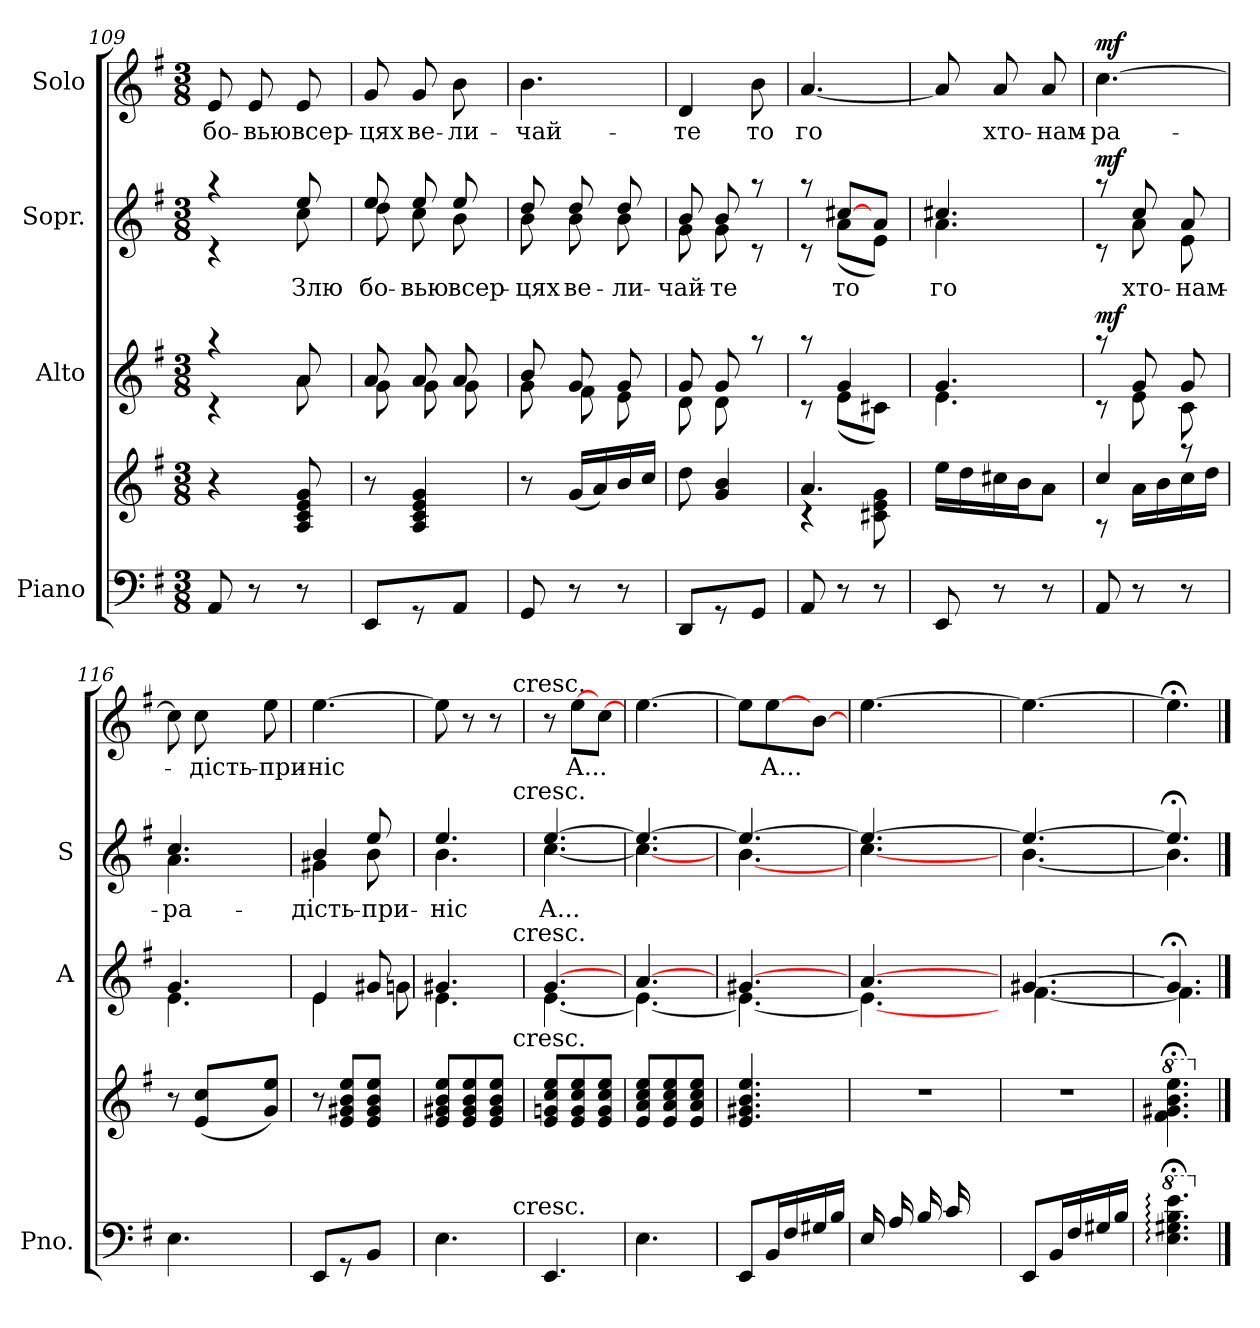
**kern	**kern	**dynam	**kern	**dynam	**kern	**text	**dynam	**kern	**text	**dynam
*part4	*part4	*part4	*part3	*part3	*part2	*part2	*part2	*part1	*part1	*part1
*staff5	*staff4	*staff4/5	*staff3	*staff3	*staff2	*staff2	*staff2	*staff1	*staff1	*staff1
*I"Piano	*	*	*I"Alto	*	*I"Sopr.	*	*	*I"Solo	*	*
*I'Pno.	*	*	*I'A	*	*I'S	*	*	*	*	*
!!LO:PB:g=z
*clefF4	*clefG2	*	*clefG2	*	*clefG2	*	*	*clefG2	*	*
*k[f#]	*k[f#]	*	*k[f#]	*	*k[f#]	*	*	*k[f#]	*	*
*e:	*e:	*	*e:	*	*e:	*	*	*e:	*	*
*M3/8	*M3/8	*	*M3/8	*	*M3/8	*	*	*M3/8	*	*
=109	=109	=109	=109	=109	=109	=109	=109	=109	=109	=109
*	*	*	*^	*	*^	*	*	*	*	*
!	!	!	!	!	!	!	!	!	!	!	!LO:LY:b	!
8AA/	4r	.	4raa	4rc	.	4raa	4rc	.	.	8e/	бо-	.
!	!	!	!	!	!	!	!	!	!	!	!LO:LY:b	!
8r	.	.	.	.	.	.	.	.	.	8e/	-вью	.
!	!	!	!	!	!	!	!	!LO:LY:b	!	!	!LO:LY:b	!
8r	8A/ 8c/ 8e/ 8g/	.	8a/	8a\	.	8ee/	8cc\	Злю	.	8e/	всер-	.
=110	=110	=110	=110	=110	=110	=110	=110	=110	=110	=110	=110	=110
!	!	!	!	!	!	!	!	!LO:LY:b	!	!	!LO:LY:b	!
8EE/L	8r	.	8a/	8g\	.	8ee/	8dd\	бо-	.	8g/	-цях	.
!	!	!	!	!	!	!	!	!LO:LY:b	!	!	!LO:LY:b	!
8r	4A/ 4c/ 4e/ 4g/	.	8a/	8g\	.	8ee/	8cc\	-вью	.	8g/	ве-	.
!	!	!	!	!	!	!	!	!LO:LY:b	!	!	!LO:LY:b	!
8AA/J	.	.	8a/	8g\	.	8ee/	8b\	всер-	.	8b\	-ли-	.
=111	=111	=111	=111	=111	=111	=111	=111	=111	=111	=111	=111	=111
!	!	!	!	!	!	!	!	!LO:LY:b	!	!	!LO:LY:b	!
8GG/	8r	.	8b/	8g\	.	8dd/	8b\	-цях	.	4.b\	-чай-	.
!	!	!	!	!	!	!	!	!LO:LY:b	!	!	!	!
8r	(<16g/LL	.	8g/	8f#\	.	8dd/	8b\	ве-	.	.	.	.
.	16a/)	.	.	.	.	.	.	.	.	.	.	.
!	!	!	!	!	!	!	!	!LO:LY:b	!	!	!	!
8r	16b/	.	8g/	8e\	.	8dd/	8b\	-ли-	.	.	.	.
.	16cc/JJ	.	.	.	.	.	.	.	.	.	.	.
=112	=112	=112	=112	=112	=112	=112	=112	=112	=112	=112	=112	=112
!	!	!	!	!	!	!	!	!LO:LY:b	!	!	!LO:LY:b	!
8DD/L	8dd\	.	8g/	8d\	.	8b/	8g\	-чай-	.	4d/	-те	.
!	!	!	!	!	!	!	!	!LO:LY:b	!	!	!	!
8r	4g/ 4b/	.	8g/	8d\	.	8b/	8g\	-те	.	.	.	.
!	!	!	!	!	!	!	!	!	!	!	!LO:LY:b	!
8GG/J	.	.	8raa	8ryy	.	8raa	8rc	.	.	8b\	то	.
=113	=113	=113	=113	=113	=113	=113	=113	=113	=113	=113	=113	=113
*	*^	*	*	*	*	*	*	*	*	*	*	*
!	!	!	!	!	!	!	!	!	!	!	!	!LO:LY:b	!
8AA/	4.a/	4rB	.	8raa	8rc	.	8raa	8rc	.	.	[4.a/	го	.
!	!	!	!	!	!	!	!	!	!LO:LY:b	!	!	!	!
8r	.	.	.	4g/	(<8e\L	.	[>8cc#X/L	(<8a\L	то	.	.	.	.
8r	.	8c#X\ 8e\ 8g\	.	.	8c#X\J)	.	8a/J	8e\J)	.	.	.	.	.
=114	=114	=114	=114	=114	=114	=114	=114	=114	=114	=114	=114	=114	=114
!	!	!	!	!	!	!	!	!	!LO:LY:b	!	!	!	!
*	*v	*v	*	*	*	*	*	*	*	*	*	*	*
8EE/	16ee\LL	.	4.g/	4.e\	.	4.cc#X/	4.a\	го	.	8a/]	.	.
.	16dd\	.	.	.	.	.	.	.	.	.	.	.
!	!	!	!	!	!	!	!	!	!	!	!LO:LY:b	!
8r	16cc#X\	.	.	.	.	.	.	.	.	8a/	хто-	.
.	16b\J	.	.	.	.	.	.	.	.	.	.	.
!	!	!	!	!	!	!	!	!	!	!	!LO:LY:b	!
8r	8a\J	.	.	.	.	.	.	.	.	8a/	-нам-	.
!!LO:LB:g=z
=115	=115	=115	=115	=115	=115	=115	=115	=115	=115	=115	=115	=115
*	*^	*	*	*	*	*	*	*	*	*	*	*
!	!	!	!LO:DY:a=2	!	!	!	!	!	!	!	!	!LO:LY:b	!
!	!	!	!LO:DY:n=1:a	!	!	!LO:DY:a	!	!	!	!LO:DY:a	!	!	!LO:DY:a
8AA/	4cc/	8rA	mf mf	8raa	8rc	mf	8raa	8rc	.	mf	[4.cc\	-ра-	mf
!	!	!	!	!	!	!	!	!	!LO:LY:b	!	!	!	!
8r	.	16a\LL	.	8g/	8e\	.	8cc/	8a\	хто-	.	.	.	.
.	.	16b\	.	.	.	.	.	.	.	.	.	.	.
!	!	!	!	!	!	!	!	!	!LO:LY:b	!	!	!	!
8r	8raa	16cc\	.	8g/	8c\	.	8a/	8e\	-нам-	.	.	.	.
.	.	16dd\JJ	.	.	.	.	.	.	.	.	.	.	.
=116	=116	=116	=116	=116	=116	=116	=116	=116	=116	=116	=116	=116	=116
!	!	!	!	!	!	!	!	!	!LO:LY:b	!	!	!	!
*	*v	*v	*	*	*	*	*	*	*	*	*	*	*
4.E\	8r	.	4.g/	4.e\	.	4.cc/	4.a\	-ра-	.	8cc\]	.	.
!	!	!	!	!	!	!	!	!	!	!	!LO:LY:b	!
.	(<8e/ 8cc/L	.	.	.	.	.	.	.	.	8cc\	-дість-	.
!	!	!	!	!	!	!	!	!	!	!	!LO:LY:b	!
.	8g/ 8ee/J)	.	.	.	.	.	.	.	.	8ee\	-при-	.
=117	=117	=117	=117	=117	=117	=117	=117	=117	=117	=117	=117	=117
!	!	!	!	!	!	!	!	!LO:LY:b	!	!	!LO:LY:b	!
8EE/L	8r	.	4e/	4e\	.	4b/	4g#X\	-дість-	.	[4.ee\	-ніс	.
8r	8e/ 8g#X/ 8b/ 8ee/L	.	.	.	.	.	.	.	.	.	.	.
!	!	!	!	!	!	!	!	!LO:LY:b	!	!	!	!
8BB/J	8e/ 8g#/ 8b/ 8ee/J	.	8g#X/	8gn\	.	8ee/	8b\	-при-	.	.	.	.
=118	=118	=118	=118	=118	=118	=118	=118	=118	=118	=118	=118	=118
!	!	!	!	!	!	!	!	!LO:LY:b	!	!	!	!
*^	*^	*	*	*^	*	*	*^	*	*	*^	*	*
4.E\	4ryy	8e/ 8g#X/ 8b/ 8ee/L	4ryy	.	4.g#X/	4.e\	4ryy	.	4.ee/	4.b\	4ryy	-ніс	.	8ee\]	4ryy	.	.
.	.	8e/ 8g#/ 8b/ 8ee/	.	.	.	.	.	.	.	.	.	.	.	8r	.	.	.
.	16.ryy	8e/ 8g#/ 8b/ 8ee/J	16.ryy	.	.	.	16.ryy	.	.	.	16.ryy	.	.	8r	16.ryy	.	.
!	!	!	!	!	!	!	!	!	!	!	!	!	!	!	!LO:TX:a:t=cresc.	!	!
!	!	!	!	!	!	!	!	!	!	!	!LO:TX:a:t=cresc.	!	!	!	!	!	!
!	!	!	!	!	!	!	!LO:TX:a:t=cresc.	!	!	!	!	!	!	!	!	!	!
!	!	!	!LO:TX:a:t=cresc.	!	!	!	!	!	!	!	!	!	!	!	!	!	!
!	!LO:TX:a:t=cresc.	!	!	!	!	!	!	!	!	!	!	!	!	!	!	!	!
.	32ryy	.	32ryy	.	.	.	32ryy	.	.	.	32ryy	.	.	.	32ryy	.	.
=119	=119	=119	=119	=119	=119	=119	=119	=119	=119	=119	=119	=119	=119	=119	=119	=119	=119
!	!	!	!	!	!	!	!	!	!	!	!	!LO:LY:b	!	!	!	!	!
*v	*v	*	*	*	*	*v	*v	*	*	*v	*v	*	*	*v	*v	*	*
*	*v	*v	*	*	*	*	*	*	*	*	*	*	*
4.EE/	8e/ 8gn/ 8cc/ 8ee/L	.	[>4.g/	[<4.e\	.	[>4.ee/	[<4.cc\	А...	.	8r	.	.
!	!	!	!	!	!	!	!	!	!	!	!LO:LY:b	!
.	8e/ 8g/ 8cc/ 8ee/	.	.	.	.	.	.	.	.	[8ee\L	А...	.
.	8e/ 8g/ 8cc/ 8ee/J	.	.	.	.	.	.	.	.	[8cc\J	.	.
!!LO:PB:g=z
=120	=120	=120	=120	=120	=120	=120	=120	=120	=120	=120	=120	=120
4.E\	8e/ 8a/ 8cc/ 8ee/L	.	[>4.a/	4.e\_	.	4.ee/_	4.cc\_	.	.	[4.ee\	.	.
.	8e/ 8a/ 8cc/ 8ee/	.	.	.	.	.	.	.	.	.	.	.
.	8e/ 8a/ 8cc/ 8ee/J	.	.	.	.	.	.	.	.	.	.	.
=121	=121	=121	=121	=121	=121	=121	=121	=121	=121	=121	=121	=121
8EE/L	4.e/ 4.g#X/ 4.b/ 4.ee/	.	[>4.g#X/	4.e\_	.	4.ee/_	[<4.b\	.	.	8ee\L]	.	.
!	!	!	!	!	!	!	!	!	!	!	!LO:LY:b	!
16BB/L	.	.	.	.	.	.	.	.	.	[8ee\	А...	.
16F#/	.	.	.	.	.	.	.	.	.	.	.	.
16G#X/	.	.	.	.	.	.	.	.	.	[8b\J	.	.
16B/JJ	.	.	.	.	.	.	.	.	.	.	.	.
=122	=122	=122	=122	=122	=122	=122	=122	=122	=122	=122	=122	=122
*	*^	*	*	*	*	*	*	*	*	*	*	*
(>16E/LL	4.r	4ryy	.	[>4.a/	4.e\_	.	4.ee/_	[<4.cc\	.	.	[4.ee\	.	.
16A/	.	.	.	.	.	.	.	.	.	.	.	.	.
16B/	.	.	.	.	.	.	.	.	.	.	.	.	.
16c/	.	.	.	.	.	.	.	.	.	.	.	.	.
8ryy	.	16e\	.	.	.	.	.	.	.	.	.	.	.
.	.	16f#\JJ)	.	.	.	.	.	.	.	.	.	.	.
*	*v	*v	*	*	*	*	*	*	*	*	*	*	*
=123	=123	=123	=123	=123	=123	=123	=123	=123	=123	=123	=123	=123
8EE/L	4.r	.	[>4.g#X/	[<4.f#\	.	4.ee/_	[<4.b\	.	.	4.ee\_	.	.
16BB/L	.	.	.	.	.	.	.	.	.	.	.	.
16F#/	.	.	.	.	.	.	.	.	.	.	.	.
16G#X/	.	.	.	.	.	.	.	.	.	.	.	.
16B/JJ	.	.	.	.	.	.	.	.	.	.	.	.
=124	=124	=124	=124	=124	=124	=124	=124	=124	=124	=124	=124	=124
*8va	*	*	*	*	*	*	*	*	*	*	*	*
*	*8va	*	*	*	*	*	*	*	*	*	*	*
4.e\:;< 4.g#X\:;< 4.b\:;< 4.ee\:;<	4.ff#\;< 4.gg#X\;< 4.bb\;< 4.eee\;<	.	4.g#;</]	4.f#\]	.	4.ee;</]	4.b\]	.	.	4.ee;<\]	.	.
*X8va	*	*	*	*	*	*	*	*	*	*	*	*
*	*X8va	*	*	*	*	*	*	*	*	*	*	*
*	*	*	*v	*v	*	*	*	*	*	*	*	*
*	*	*	*	*	*v	*v	*	*	*	*	*
==	==	==	==	==	==	==	==	==	==	==
*-	*-	*-	*-	*-	*-	*-	*-	*-	*-	*-
